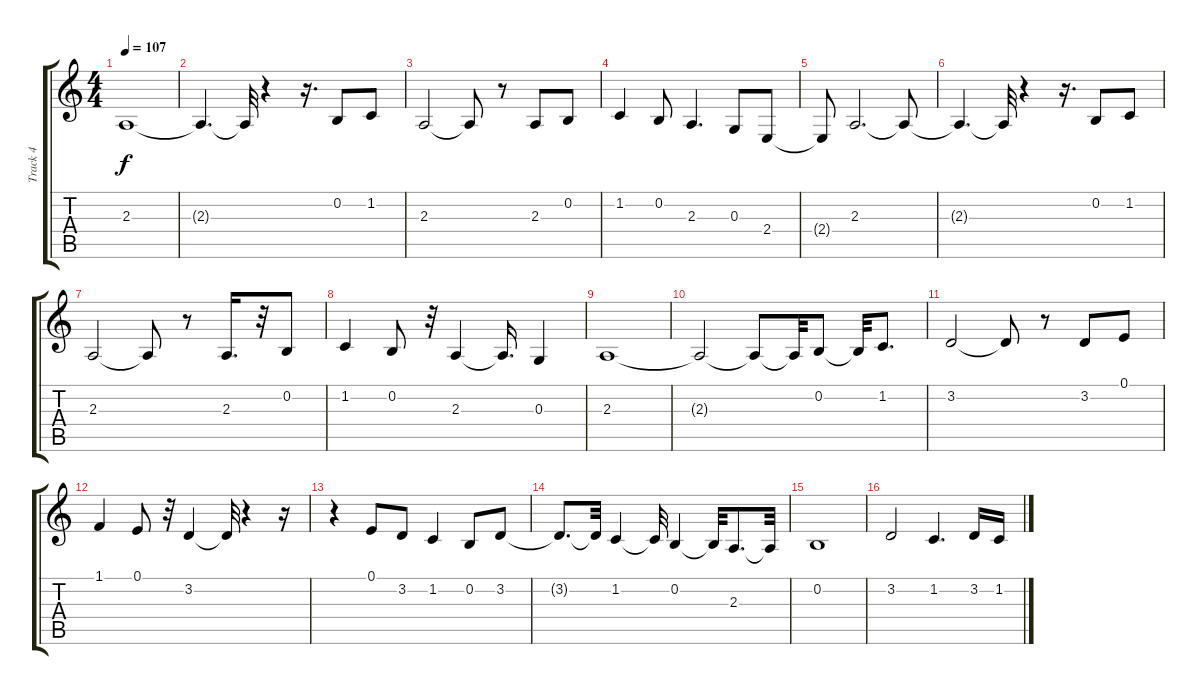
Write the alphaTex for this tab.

\track ("Track 4" "Track 4") {instrument choiraahs}
\staff {score tabs}
\tuning (E4 B3 G3 D3 A2 E2) {hide}
\ts (4 4)
\tempo 107
\clef g2
\ks c
2.3.1{dy f} |
2.3{t}.4{d} 2.3{t}.32 r.4 r.16{d} 0.2.8 1.2.8 |
2.3.2 2.3{t}.8 r.8 2.3.8 0.2.8 |
1.2.4 0.2.8 2.3.4{d} 0.3.8 2.4.8 |
2.4{t}.8 2.3.2{d} 2.3{t}.8 |
2.3{t}.4{d} 2.3{t}.32 r.4 r.16{d} 0.2.8 1.2.8 |
2.3.2 2.3{t}.8 r.8 2.3.16{d} r.32 0.2.8 |
1.2.4 0.2.8 r.32 2.3.4 2.3{t}.16{d} 0.3.4 |
2.3.1 |
2.3{t}.2 2.3{t}.8 2.3{t}.32 0.2.8 0.2{t}.32 1.2.8{d} |
3.2.2 3.2{t}.8 r.8 3.2.8 0.1.8 |
1.1.4 0.1.8 r.32 3.2.4 3.2{t}.32 r.4 r.16 |
r.4 0.1.8 3.2.8 1.2.4 0.2.8 3.2.8 |
3.2{t}.8{d} 3.2{t}.32 1.2.4 1.2{t}.32 0.2.4 0.2{t}.32 2.3.8{d} 2.3{t}.32 |
0.2.1 |
3.2.2 1.2.4{d} 3.2.16 1.2.16
